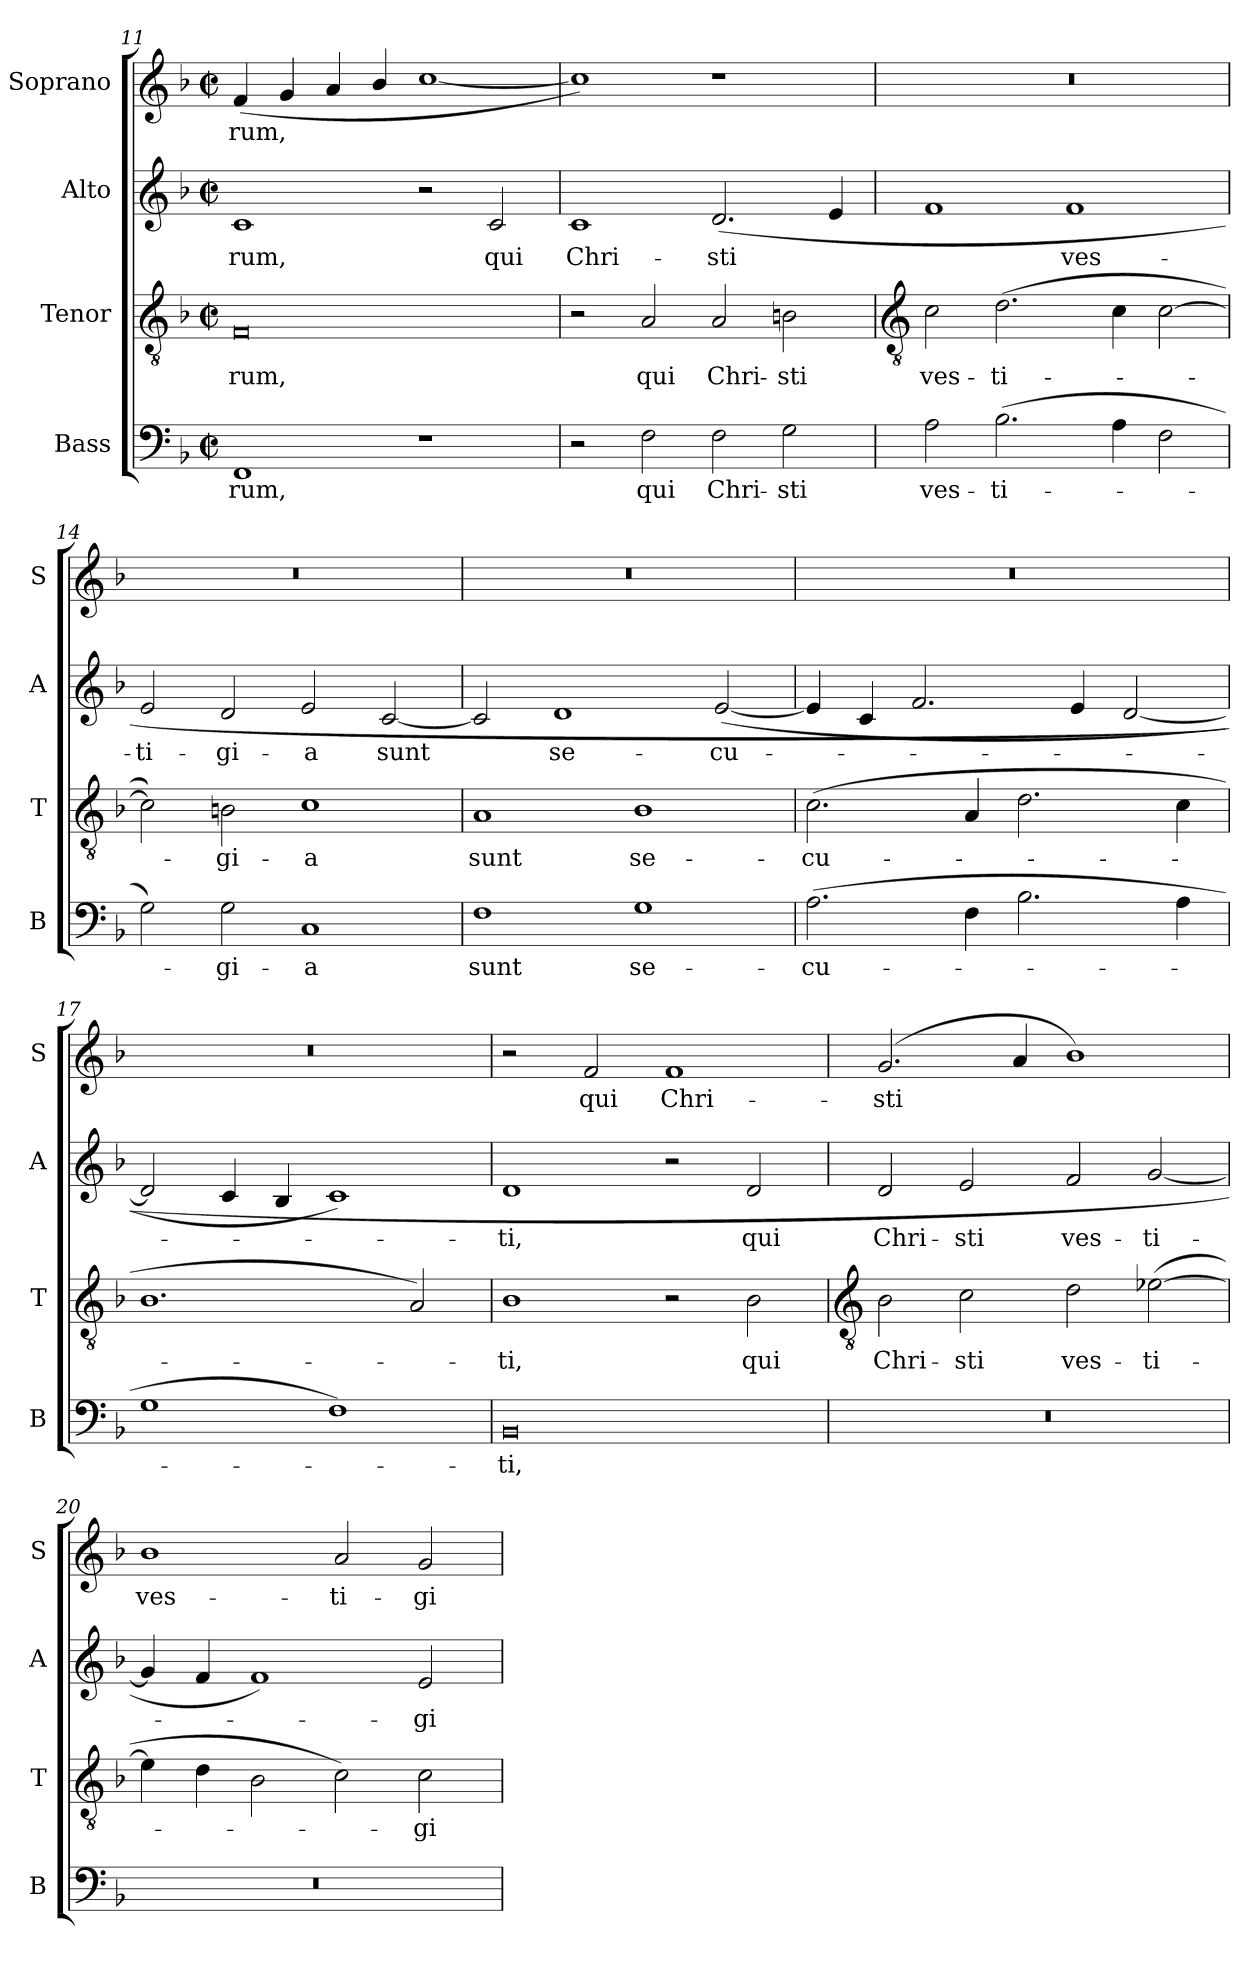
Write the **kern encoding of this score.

**kern	**text	**kern	**text	**kern	**text	**kern	**text
*part4	*part4	*part3	*part3	*part2	*part2	*part1	*part1
*staff4	*staff4	*staff3	*staff3	*staff2	*staff2	*staff1	*staff1
*I"Bass	*	*I"Tenor	*	*I"Alto	*	*I"Soprano	*
*I'B	*	*I'T	*	*I'A	*	*I'S	*
*clefF4	*	*clefGv2	*	*clefG2	*	*clefG2	*
*k[b-]	*	*k[b-]	*	*k[b-]	*	*k[b-]	*
*F:	*	*F:	*	*F:	*	*F:	*
*M4/2	*	*M4/2	*	*M4/2	*	*M4/2	*
*met(c|)	*	*met(c|)	*	*met(c|)	*	*met(c|)	*
=11	=11	=11	=11	=11	=11	=11	=11
!	!LO:LY:b	!	!LO:LY:b	!	!LO:LY:b	!	!LO:LY:b
1FF	rum,	0F	rum,	1c	-rum,	(<4f	rum,
.	.	.	.	.	.	4g	.
.	.	.	.	.	.	4a	.
.	.	.	.	.	.	4b-/	.
1r	.	.	.	2r	.	[1cc/	.
!	!	!	!	!	!LO:LY:b	!	!
.	.	.	.	2c	qui	.	.
=12	=12	=12	=12	=12	=12	=12	=12
!	!	!	!	!	!LO:LY:b	!	!
2r	.	2r	.	1c	Chri-	1cc/])	.
!	!LO:LY:b	!	!LO:LY:b	!	!	!	!
2F	qui	2A	qui	.	.	.	.
!	!LO:LY:b	!	!LO:LY:b	!	!LO:LY:b	!	!
2F	Chri-	2A	Chri-	(<2.d	-sti	1r	.
!	!LO:LY:b	!	!LO:LY:b	!	!	!	!
2G	-sti	2Bn	-sti	.	.	.	.
.	.	.	.	4e	.	.	.
!!LO:LB:g=z
=13	=13	=13	=13	=13	=13	=13	=13
*	*	*clefGv2	*	*	*	*	*
!	!LO:LY:b	!	!LO:LY:b	!	!	!	!
2A	ves-	2c	ves-	1f	.	0r	.
!	!LO:LY:b	!	!LO:LY:b	!	!	!	!
(>2.B-	-ti-	(>2.d	-ti-	.	.	.	.
!	!	!	!	!	!LO:LY:b	!	!
.	.	.	.	1f	ves-	.	.
4A	.	4c	.	.	.	.	.
2F	.	[2c	.	.	.	.	.
=14	=14	=14	=14	=14	=14	=14	=14
!	!	!	!	!	!LO:LY:b	!	!
2G)	.	2c])	.	2e	-ti-	0r	.
!	!LO:LY:b	!	!LO:LY:b	!	!LO:LY:b	!	!
2G	gi-	2Bn	gi-	2d	-gi-	.	.
!	!LO:LY:b	!	!LO:LY:b	!	!LO:LY:b	!	!
1C	-a	1c	-a	2e	-a	.	.
!	!	!	!	!	!LO:LY:b	!	!
.	.	.	.	[2c	sunt	.	.
=15	=15	=15	=15	=15	=15	=15	=15
!	!LO:LY:b	!	!LO:LY:b	!	!	!	!
1F	sunt	1A	sunt	2c]	.	0r	.
!	!	!	!	!	!LO:LY:b	!	!
.	.	.	.	1d	se-	.	.
!	!LO:LY:b	!	!LO:LY:b	!	!	!	!
1G	se-	1B-	se-	.	.	.	.
!	!	!	!	!	!LO:LY:b	!	!
.	.	.	.	(<[2e	-cu-	.	.
=16	=16	=16	=16	=16	=16	=16	=16
!	!LO:LY:b	!	!LO:LY:b	!	!	!	!
(>2.A	-cu-	(<2.c	-cu-	4e]	.	0r	.
.	.	.	.	4c	.	.	.
.	.	.	.	2.f	.	.	.
4F	.	4A	.	.	.	.	.
2.B-	.	2.d	.	.	.	.	.
.	.	.	.	4e	.	.	.
.	.	.	.	[2d	.	.	.
4A	.	4c	.	.	.	.	.
=17	=17	=17	=17	=17	=17	=17	=17
1G	.	1.B-	.	2d]	.	0r	.
.	.	.	.	4c	.	.	.
.	.	.	.	4B-	.	.	.
1F)	.	.	.	1c)	.	.	.
.	.	2A)	.	.	.	.	.
=18	=18	=18	=18	=18	=18	=18	=18
!	!LO:LY:b	!	!LO:LY:b	!	!LO:LY:b	!	!
0BB-	ti,	1B-	ti,	1d	ti,	2r	.
!	!	!	!	!	!	!	!LO:LY:b
.	.	.	.	.	.	2f	qui
!	!	!	!	!	!	!	!LO:LY:b
.	.	2r	.	2r	.	1f	Chri-
!	!	!	!LO:LY:b	!	!LO:LY:b	!	!
.	.	2B-	qui	2d	qui	.	.
!!LO:LB:g=z
=19	=19	=19	=19	=19	=19	=19	=19
*	*	*clefGv2	*	*	*	*	*
!	!	!	!LO:LY:b	!	!LO:LY:b	!	!LO:LY:b
0r	.	2B-	Chri-	2d	Chri-	(<2.g	-sti
!	!	!	!LO:LY:b	!	!LO:LY:b	!	!
.	.	2c	-sti	2e	-sti	.	.
.	.	.	.	.	.	4a	.
!	!	!	!LO:LY:b	!	!LO:LY:b	!	!
.	.	2d	ves-	2f	ves-	1b-)	.
!	!	!	!LO:LY:b	!	!LO:LY:b	!	!
.	.	(>[2e-X	-ti-	[2g	-ti-	.	.
=20	=20	=20	=20	=20	=20	=20	=20
!	!	!	!	!	!	!	!LO:LY:b
0r	.	4e-]	.	4g]	.	1b-	ves-
.	.	4d	.	4f	.	.	.
.	.	2B-	.	1f)	.	.	.
!	!	!	!	!	!	!	!LO:LY:b
.	.	2c)	.	.	.	2a	-ti-
!	!	!	!LO:LY:b	!	!LO:LY:b	!	!LO:LY:b
.	.	2c	gi-	2e	gi-	2g	-gi-
=	=	=	=	=	=	=	=
*-	*-	*-	*-	*-	*-	*-	*-
